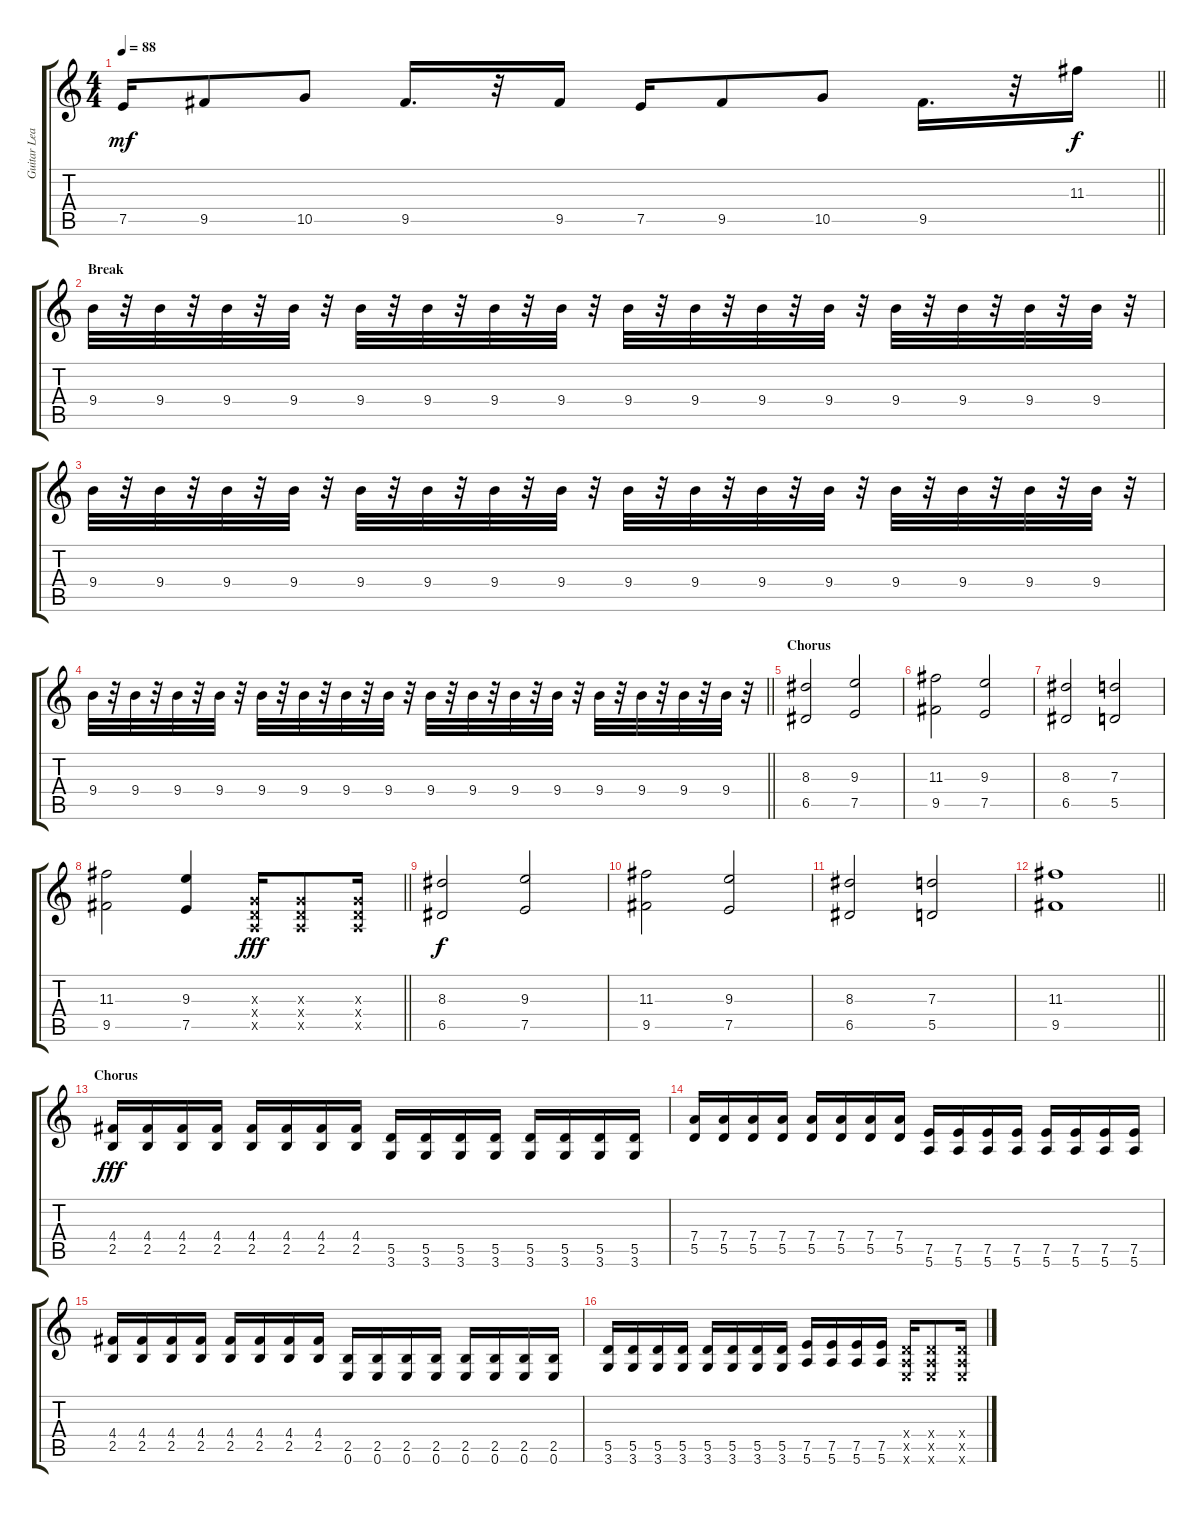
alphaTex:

\track ("Guitar Lead" "Guitar Lea") {instrument distortionguitar}
\staff {score tabs}
\tuning (E4 B3 G3 D3 A2 E2) {hide}
\ts (4 4)
\tempo 88
\clef g2
\barLineRight lightlight
\ks c
7.5.16{dy mf} 9.5.8 10.5.8 9.5.16{d} r.32 9.5.16 7.5.16 9.5.8 10.5.8 9.5.16{d} r.32 11.3.16{dy f} |
\section ("" "Break")
9.4.32{volume 11 balance 5 instrument overdrivenguitar} r.32 9.4.32 r.32 9.4.32 r.32 9.4.32 r.32 9.4.32 r.32 9.4.32 r.32 9.4.32 r.32 9.4.32 r.32 9.4.32 r.32 9.4.32 r.32 9.4.32 r.32 9.4.32 r.32 9.4.32 r.32 9.4.32 r.32 9.4.32 r.32 9.4.32 r.32 |
9.4.32 r.32 9.4.32 r.32 9.4.32 r.32 9.4.32 r.32 9.4.32 r.32 9.4.32 r.32 9.4.32 r.32 9.4.32 r.32 9.4.32 r.32 9.4.32 r.32 9.4.32 r.32 9.4.32 r.32 9.4.32 r.32 9.4.32 r.32 9.4.32 r.32 9.4.32 r.32 |
\barLineRight lightlight
9.4.32 r.32 9.4.32 r.32 9.4.32 r.32 9.4.32 r.32 9.4.32 r.32 9.4.32 r.32 9.4.32 r.32 9.4.32 r.32 9.4.32 r.32 9.4.32 r.32 9.4.32 r.32 9.4.32 r.32 9.4.32 r.32 9.4.32 r.32 9.4.32 r.32 9.4.32 r.32 |
\section ("" "Chorus")
(8.3 6.5).2{volume 11 instrument distortionguitar} (9.3 7.5).2 |
(11.3 9.5).2 (9.3 7.5).2 |
(8.3 6.5).2 (7.3 5.5).2 |
\barLineRight lightlight
(11.3 9.5).2 (9.3 7.5).4 (0.3{x} 0.4{x} 0.5{x}).16{dy fff} (0.3{x} 0.4{x} 0.5{x}).8 (0.3{x} 0.4{x} 0.5{x}).16 |
(8.3 6.5).2{dy f} (9.3 7.5).2 |
(11.3 9.5).2 (9.3 7.5).2 |
(8.3 6.5).2 (7.3 5.5).2 |
\barLineRight lightlight
(11.3 9.5).1 |
\section ("" "Chorus")
(4.4 2.5).16{dy fff volume 10} (4.4 2.5).16 (4.4 2.5).16 (4.4 2.5).16 (4.4 2.5).16 (4.4 2.5).16 (4.4 2.5).16 (4.4 2.5).16 (5.5 3.6).16 (5.5 3.6).16 (5.5 3.6).16 (5.5 3.6).16 (5.5 3.6).16 (5.5 3.6).16 (5.5 3.6).16 (5.5 3.6).16 |
(7.4 5.5).16 (7.4 5.5).16 (7.4 5.5).16 (7.4 5.5).16 (7.4 5.5).16 (7.4 5.5).16 (7.4 5.5).16 (7.4 5.5).16 (7.5 5.6).16 (7.5 5.6).16 (7.5 5.6).16 (7.5 5.6).16 (7.5 5.6).16 (7.5 5.6).16 (7.5 5.6).16 (7.5 5.6).16 |
(4.4 2.5).16 (4.4 2.5).16 (4.4 2.5).16 (4.4 2.5).16 (4.4 2.5).16 (4.4 2.5).16 (4.4 2.5).16 (4.4 2.5).16 (2.5 0.6).16 (2.5 0.6).16 (2.5 0.6).16 (2.5 0.6).16 (2.5 0.6).16 (2.5 0.6).16 (2.5 0.6).16 (2.5 0.6).16 |
(5.5 3.6).16 (5.5 3.6).16 (5.5 3.6).16 (5.5 3.6).16 (5.5 3.6).16 (5.5 3.6).16 (5.5 3.6).16 (5.5 3.6).16 (7.5 5.6).16 (7.5 5.6).16 (7.5 5.6).16 (7.5 5.6).16 (0.4{x} 0.5{x} 0.6{x}).16 (0.4{x} 0.5{x} 0.6{x}).8 (0.4{x} 0.5{x} 0.6{x}).16
